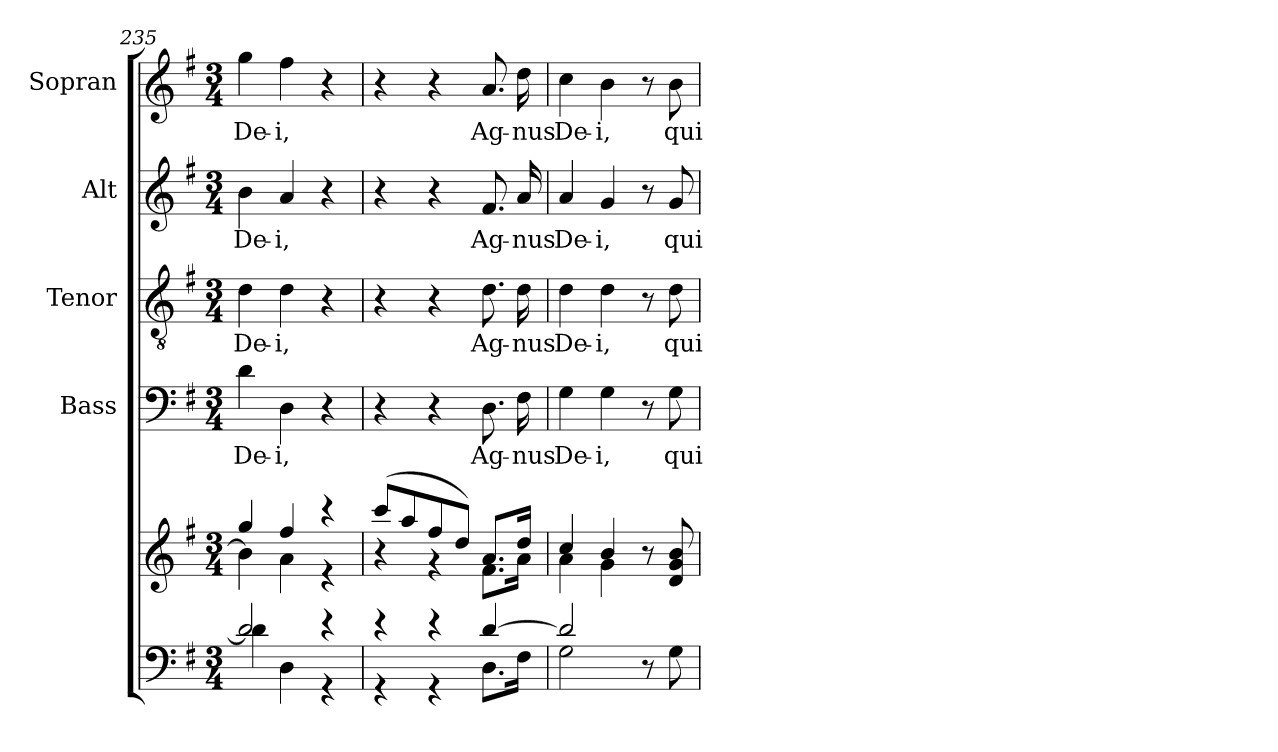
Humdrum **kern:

**kern	**kern	**kern	**text	**kern	**text	**kern	**text	**kern	**text
*part5	*part5	*part4	*part4	*part3	*part3	*part2	*part2	*part1	*part1
*staff6	*staff5	*staff4	*staff4	*staff3	*staff3	*staff2	*staff2	*staff1	*staff1
*	*	*I"Bass	*	*I"Tenor	*	*I"Alt	*	*I"Sopran	*
*	*	*I'B.	*	*I'T.	*	*I'A.	*	*I'S.	*
*clefF4	*clefG2	*clefF4	*	*clefGv2	*	*clefG2	*	*clefG2	*
*k[f#]	*k[f#]	*k[f#]	*	*k[f#]	*	*k[f#]	*	*k[f#]	*
*G:	*G:	*G:	*	*G:	*	*G:	*	*G:	*
*M3/4	*M3/4	*M3/4	*	*M3/4	*	*M3/4	*	*M3/4	*
=235	=235	=235	=235	=235	=235	=235	=235	=235	=235
*^	*^	*	*	*	*	*	*	*	*
!	!	!	!	!	!LO:LY:b	!	!LO:LY:b	!	!LO:LY:b	!	!LO:LY:b
2d/]	4d\	4gg/	4b\]	4d\	De-	4d\	De-	4b\	De-	4gg\	De-
!	!	!	!	!	!LO:LY:b	!	!LO:LY:b	!	!LO:LY:b	!	!LO:LY:b
.	4D\	4ff#/	4a\	4D\	-i,	4d\	-i,	4a/	-i,	4ff#\	-i,
4r	4r	4r	4r	4r	.	4r	.	4r	.	4r	.
=236	=236	=236	=236	=236	=236	=236	=236	=236	=236	=236	=236
4r	4r	(>8ccc/L	4ra	4r	.	4r	.	4r	.	4r	.
.	.	8aa/	.	.	.	.	.	.	.	.	.
4r	4r	8ff#/	4rg	4r	.	4r	.	4r	.	4r	.
.	.	8dd/J)	.	.	.	.	.	.	.	.	.
!	!	!	!	!	!LO:LY:b	!	!LO:LY:b	!	!LO:LY:b	!	!LO:LY:b
[>4d/	8.D\L	8.a/L	8.f#\L	8.D\	Ag-	8.d\	Ag-	8.f#/	Ag-	8.a/	Ag-
!	!	!	!	!	!LO:LY:b	!	!LO:LY:b	!	!LO:LY:b	!	!LO:LY:b
.	16F#\Jk	16dd/Jk	16a\Jk	16F#\	-nus	16d\	-nus	16a/	-nus	16dd\	-nus
!!LO:PB:g=z
=237	=237	=237	=237	=237	=237	=237	=237	=237	=237	=237	=237
!	!	!	!	!	!LO:LY:b	!	!LO:LY:b	!	!LO:LY:b	!	!LO:LY:b
2d/]	2G\	4cc/	4a\	4G\	De-	4d\	De-	4a/	De-	4cc\	De-
!	!	!	!	!	!LO:LY:b	!	!LO:LY:b	!	!LO:LY:b	!	!LO:LY:b
.	.	4b/	4g\	4G\	-i,	4d\	-i,	4g/	-i,	4b\	-i,
4ryy	8r	8r	4ryy	8r	.	8r	.	8r	.	8r	.
!	!	!	!	!	!LO:LY:b	!	!LO:LY:b	!	!LO:LY:b	!	!LO:LY:b
.	8G\	8d/ 8g/ 8b/	.	8G\	qui	8d\	qui	8g/	qui	8b\	qui
*v	*v	*	*	*	*	*	*	*	*	*	*
*	*v	*v	*	*	*	*	*	*	*	*
=	=	=	=	=	=	=	=	=	=
*-	*-	*-	*-	*-	*-	*-	*-	*-	*-
